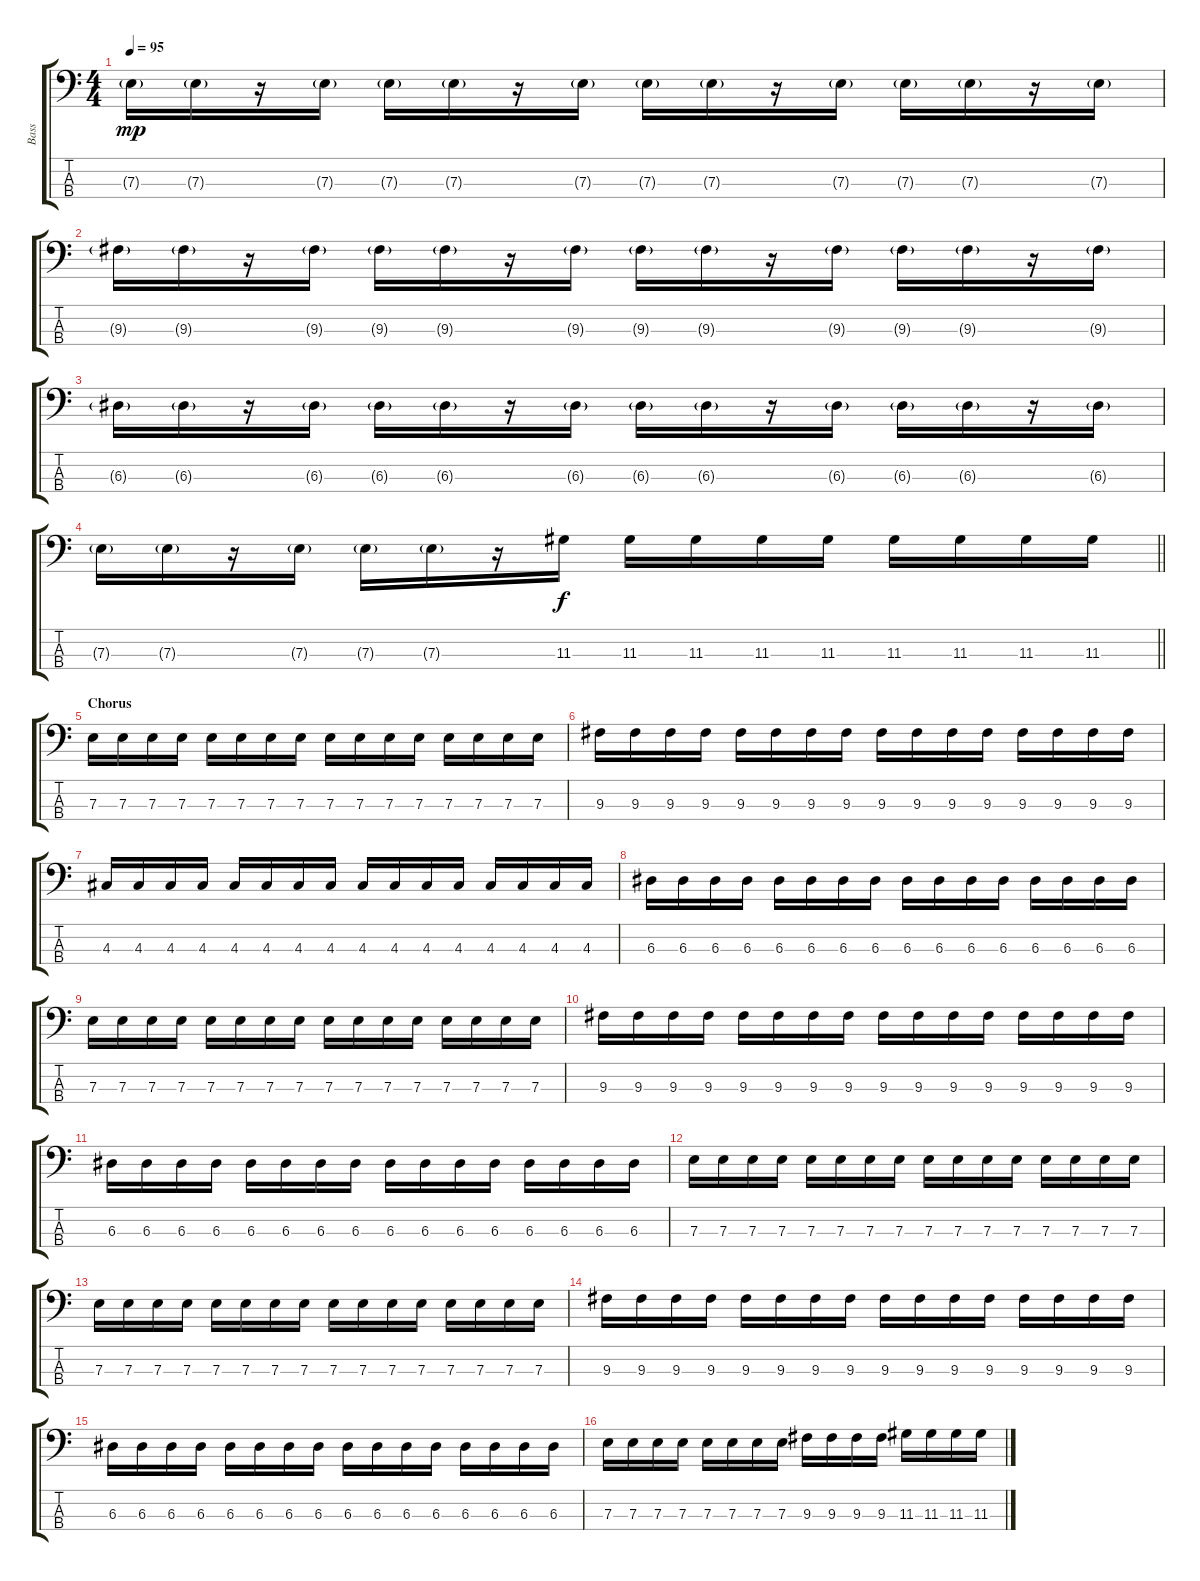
\track ("Bass" "Bass") {instrument electricbassfinger}
\staff {score tabs}
\tuning (G2 D2 A1 E1) {hide}
\ts (4 4)
\tempo 95
\clef f4
\ks c
7.3{g}.16{dy mp} 7.3{g}.16 r.16 7.3{g}.16 7.3{g}.16 7.3{g}.16 r.16 7.3{g}.16 7.3{g}.16 7.3{g}.16 r.16 7.3{g}.16 7.3{g}.16 7.3{g}.16 r.16 7.3{g}.16 |
9.3{g}.16 9.3{g}.16 r.16 9.3{g}.16 9.3{g}.16 9.3{g}.16 r.16 9.3{g}.16 9.3{g}.16 9.3{g}.16 r.16 9.3{g}.16 9.3{g}.16 9.3{g}.16 r.16 9.3{g}.16 |
6.3{g}.16 6.3{g}.16 r.16 6.3{g}.16 6.3{g}.16 6.3{g}.16 r.16 6.3{g}.16 6.3{g}.16 6.3{g}.16 r.16 6.3{g}.16 6.3{g}.16 6.3{g}.16 r.16 6.3{g}.16 |
\barLineRight lightlight
7.3{g}.16 7.3{g}.16 r.16 7.3{g}.16 7.3{g}.16 7.3{g}.16 r.16 11.3.16{dy f} 11.3.16 11.3.16 11.3.16 11.3.16 11.3.16 11.3.16 11.3.16 11.3.16 |
\section ("" "Chorus")
7.3.16 7.3.16 7.3.16 7.3.16 7.3.16 7.3.16 7.3.16 7.3.16 7.3.16 7.3.16 7.3.16 7.3.16 7.3.16 7.3.16 7.3.16 7.3.16 |
9.3.16 9.3.16 9.3.16 9.3.16 9.3.16 9.3.16 9.3.16 9.3.16 9.3.16 9.3.16 9.3.16 9.3.16 9.3.16 9.3.16 9.3.16 9.3.16 |
4.3.16 4.3.16 4.3.16 4.3.16 4.3.16 4.3.16 4.3.16 4.3.16 4.3.16 4.3.16 4.3.16 4.3.16 4.3.16 4.3.16 4.3.16 4.3.16 |
6.3.16 6.3.16 6.3.16 6.3.16 6.3.16 6.3.16 6.3.16 6.3.16 6.3.16 6.3.16 6.3.16 6.3.16 6.3.16 6.3.16 6.3.16 6.3.16 |
7.3.16 7.3.16 7.3.16 7.3.16 7.3.16 7.3.16 7.3.16 7.3.16 7.3.16 7.3.16 7.3.16 7.3.16 7.3.16 7.3.16 7.3.16 7.3.16 |
9.3.16 9.3.16 9.3.16 9.3.16 9.3.16 9.3.16 9.3.16 9.3.16 9.3.16 9.3.16 9.3.16 9.3.16 9.3.16 9.3.16 9.3.16 9.3.16 |
6.3.16 6.3.16 6.3.16 6.3.16 6.3.16 6.3.16 6.3.16 6.3.16 6.3.16 6.3.16 6.3.16 6.3.16 6.3.16 6.3.16 6.3.16 6.3.16 |
7.3.16 7.3.16 7.3.16 7.3.16 7.3.16 7.3.16 7.3.16 7.3.16 7.3.16 7.3.16 7.3.16 7.3.16 7.3.16 7.3.16 7.3.16 7.3.16 |
7.3.16 7.3.16 7.3.16 7.3.16 7.3.16 7.3.16 7.3.16 7.3.16 7.3.16 7.3.16 7.3.16 7.3.16 7.3.16 7.3.16 7.3.16 7.3.16 |
9.3.16 9.3.16 9.3.16 9.3.16 9.3.16 9.3.16 9.3.16 9.3.16 9.3.16 9.3.16 9.3.16 9.3.16 9.3.16 9.3.16 9.3.16 9.3.16 |
6.3.16 6.3.16 6.3.16 6.3.16 6.3.16 6.3.16 6.3.16 6.3.16 6.3.16 6.3.16 6.3.16 6.3.16 6.3.16 6.3.16 6.3.16 6.3.16 |
7.3.16 7.3.16 7.3.16 7.3.16 7.3.16 7.3.16 7.3.16 7.3.16 9.3.16 9.3.16 9.3.16 9.3.16 11.3.16 11.3.16 11.3.16 11.3.16
